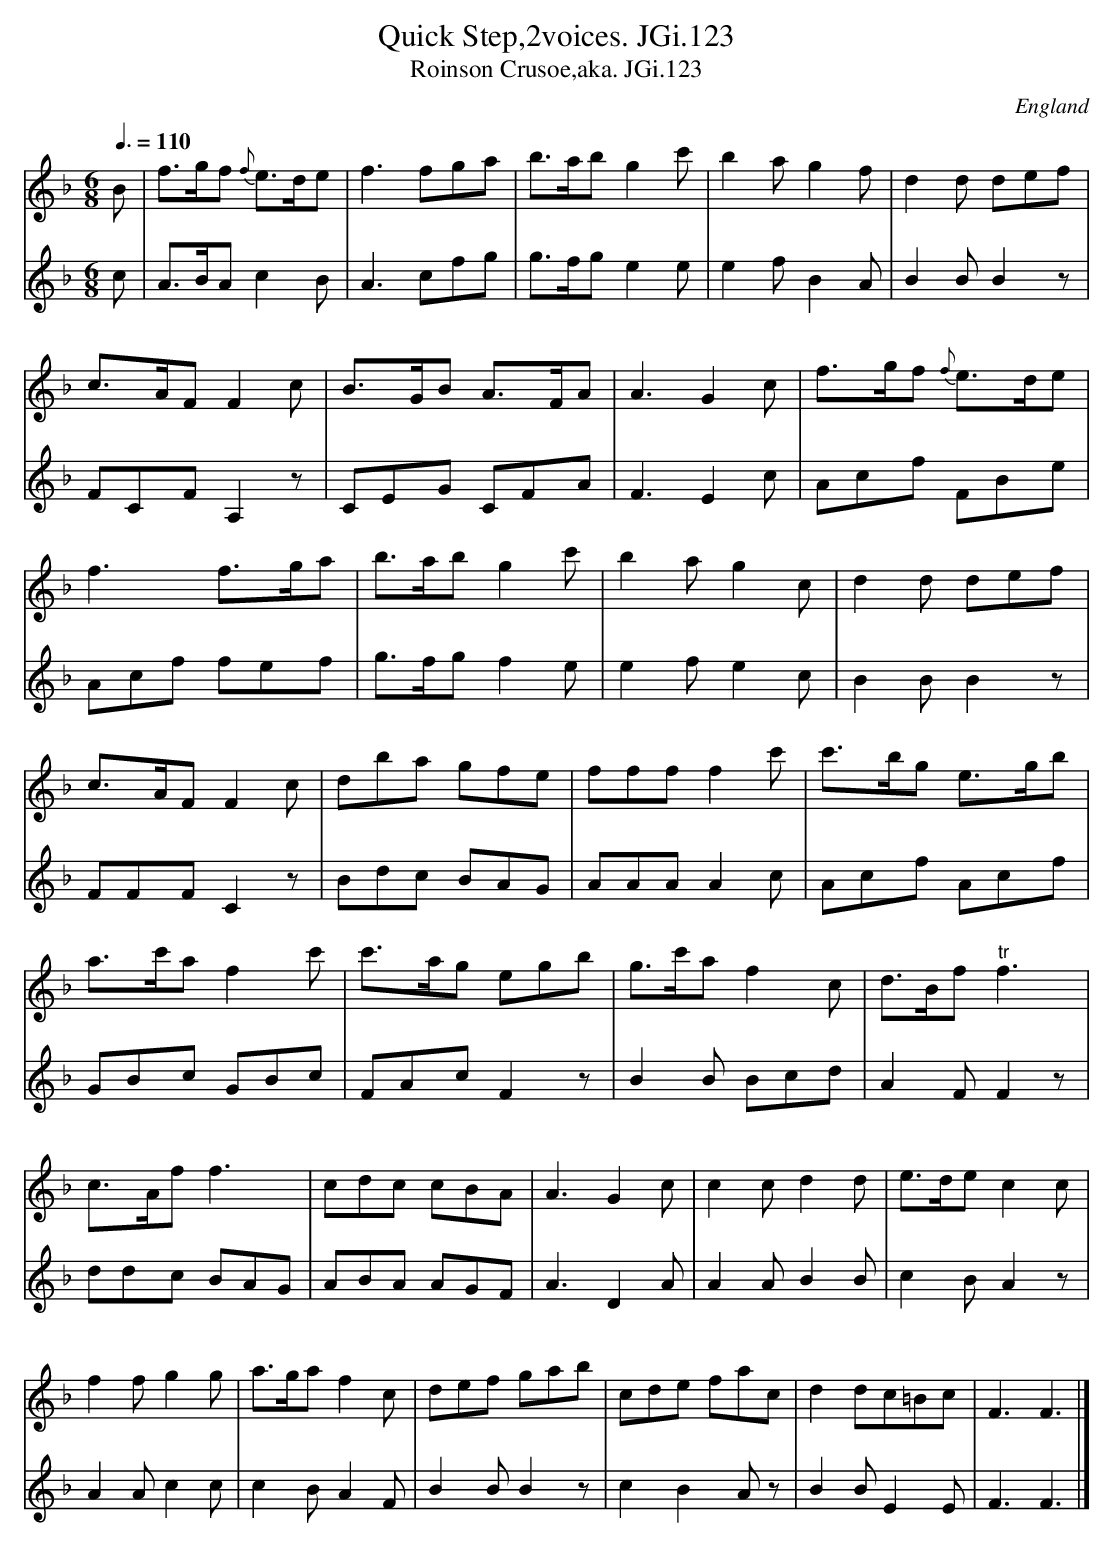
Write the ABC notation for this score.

X:1
T:Quick Step,2voices. JGi.123
T:Roinson Crusoe,aka. JGi.123
M:6/8
L:1/8
Q:3/8=110
O:England
K:F major
[V:1]B|f>gf {f}e>de|f3fga|b>abg2c'|b2ag2f|d2d def|
[V:2]c|A>BAc2B|A3cfg|g>fge2e|e2fB2A|B2BB2z|
[V:1]c>AFF2c|B>GB A>FA|A3G2c|f>gf {f}e>de|
[V:2]FCFA,2z|CEG CFA|F3E2c|Acf FBe|Acf fef|
[V:1]f3f>ga|b>abg2c'|b2ag2c|d2d def|
[V:2]g>fgf2e|e2fe2c|B2BB2z|FFFC2z|Bdc BAG|
[V:1]c>AFF2c|dba gfe|ffff2c'|c'>bg e>gb|
[V:2]AAAA2c|Acf Acf|GBc GBc|FAcF2z|B2B Bcd|
[V:1]a>c'a f2c'|c'>ag egb|g>c'a f2c|d>Bf"tr"f3|
[V:2]A2FF2z|ddc BAG|ABA AGF|A3D2A|A2AB2B|
[V:1]c>Aff3|cdc cBA|A3G2c|c2cd2d|e>de c2c|
[V:1]f2fg2g|a>ga f2c|def gab|cde fac|d2dc=Bc|F3F3|]
[V:2]c2BA2z|A2Ac2c|c2BA2F|B2BB2z|c2B2Az|B2BE2E|F3F3|]
